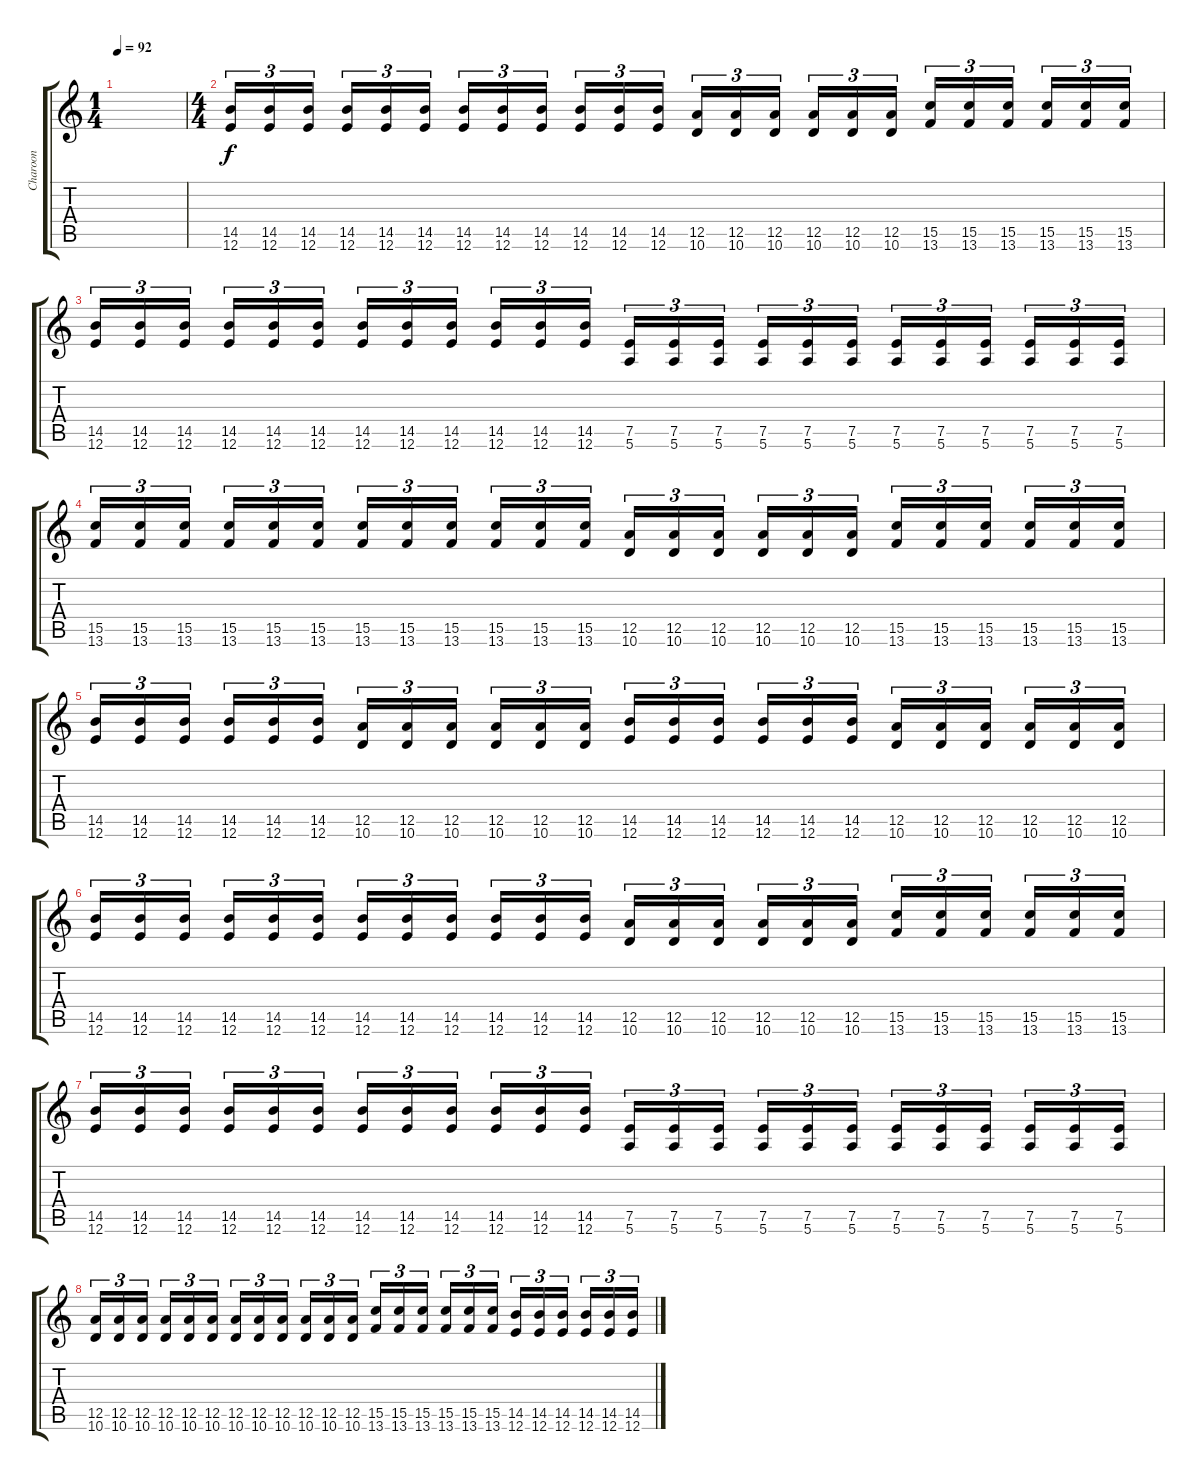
\track ("Charoon " "Charoon ") {instrument distortionguitar}
\staff {score tabs}
\tuning (E4 B3 G3 D3 A2 E2) {hide}
\ts (1 4)
\tempo 92
\clef g2
\ks c
|
\ts (4 4)
(14.5 12.6).16{tu (3 2)} (14.5 12.6).16{tu (3 2)} (14.5 12.6).16{tu (3 2)} (14.5 12.6).16{tu (3 2)} (14.5 12.6).16{tu (3 2)} (14.5 12.6).16{tu (3 2)} (14.5 12.6).16{tu (3 2)} (14.5 12.6).16{tu (3 2)} (14.5 12.6).16{tu (3 2)} (14.5 12.6).16{tu (3 2)} (14.5 12.6).16{tu (3 2)} (14.5 12.6).16{tu (3 2)} (12.5 10.6).16{tu (3 2)} (12.5 10.6).16{tu (3 2)} (12.5 10.6).16{tu (3 2)} (12.5 10.6).16{tu (3 2)} (12.5 10.6).16{tu (3 2)} (12.5 10.6).16{tu (3 2)} (15.5 13.6).16{tu (3 2)} (15.5 13.6).16{tu (3 2)} (15.5 13.6).16{tu (3 2)} (15.5 13.6).16{tu (3 2)} (15.5 13.6).16{tu (3 2)} (15.5 13.6).16{tu (3 2)} |
(14.5 12.6).16{tu (3 2)} (14.5 12.6).16{tu (3 2)} (14.5 12.6).16{tu (3 2)} (14.5 12.6).16{tu (3 2)} (14.5 12.6).16{tu (3 2)} (14.5 12.6).16{tu (3 2)} (14.5 12.6).16{tu (3 2)} (14.5 12.6).16{tu (3 2)} (14.5 12.6).16{tu (3 2)} (14.5 12.6).16{tu (3 2)} (14.5 12.6).16{tu (3 2)} (14.5 12.6).16{tu (3 2)} (7.5 5.6).16{tu (3 2)} (7.5 5.6).16{tu (3 2)} (7.5 5.6).16{tu (3 2)} (7.5 5.6).16{tu (3 2)} (7.5 5.6).16{tu (3 2)} (7.5 5.6).16{tu (3 2)} (7.5 5.6).16{tu (3 2)} (7.5 5.6).16{tu (3 2)} (7.5 5.6).16{tu (3 2)} (7.5 5.6).16{tu (3 2)} (7.5 5.6).16{tu (3 2)} (7.5 5.6).16{tu (3 2)} |
(15.5 13.6).16{tu (3 2)} (15.5 13.6).16{tu (3 2)} (15.5 13.6).16{tu (3 2)} (15.5 13.6).16{tu (3 2)} (15.5 13.6).16{tu (3 2)} (15.5 13.6).16{tu (3 2)} (15.5 13.6).16{tu (3 2)} (15.5 13.6).16{tu (3 2)} (15.5 13.6).16{tu (3 2)} (15.5 13.6).16{tu (3 2)} (15.5 13.6).16{tu (3 2)} (15.5 13.6).16{tu (3 2)} (12.5 10.6).16{tu (3 2)} (12.5 10.6).16{tu (3 2)} (12.5 10.6).16{tu (3 2)} (12.5 10.6).16{tu (3 2)} (12.5 10.6).16{tu (3 2)} (12.5 10.6).16{tu (3 2)} (15.5 13.6).16{tu (3 2)} (15.5 13.6).16{tu (3 2)} (15.5 13.6).16{tu (3 2)} (15.5 13.6).16{tu (3 2)} (15.5 13.6).16{tu (3 2)} (15.5 13.6).16{tu (3 2)} |
(14.5 12.6).16{tu (3 2)} (14.5 12.6).16{tu (3 2)} (14.5 12.6).16{tu (3 2)} (14.5 12.6).16{tu (3 2)} (14.5 12.6).16{tu (3 2)} (14.5 12.6).16{tu (3 2)} (12.5 10.6).16{tu (3 2)} (12.5 10.6).16{tu (3 2)} (12.5 10.6).16{tu (3 2)} (12.5 10.6).16{tu (3 2)} (12.5 10.6).16{tu (3 2)} (12.5 10.6).16{tu (3 2)} (14.5 12.6).16{tu (3 2)} (14.5 12.6).16{tu (3 2)} (14.5 12.6).16{tu (3 2)} (14.5 12.6).16{tu (3 2)} (14.5 12.6).16{tu (3 2)} (14.5 12.6).16{tu (3 2)} (12.5 10.6).16{tu (3 2)} (12.5 10.6).16{tu (3 2)} (12.5 10.6).16{tu (3 2)} (12.5 10.6).16{tu (3 2)} (12.5 10.6).16{tu (3 2)} (12.5 10.6).16{tu (3 2)} |
(14.5 12.6).16{tu (3 2)} (14.5 12.6).16{tu (3 2)} (14.5 12.6).16{tu (3 2)} (14.5 12.6).16{tu (3 2)} (14.5 12.6).16{tu (3 2)} (14.5 12.6).16{tu (3 2)} (14.5 12.6).16{tu (3 2)} (14.5 12.6).16{tu (3 2)} (14.5 12.6).16{tu (3 2)} (14.5 12.6).16{tu (3 2)} (14.5 12.6).16{tu (3 2)} (14.5 12.6).16{tu (3 2)} (12.5 10.6).16{tu (3 2)} (12.5 10.6).16{tu (3 2)} (12.5 10.6).16{tu (3 2)} (12.5 10.6).16{tu (3 2)} (12.5 10.6).16{tu (3 2)} (12.5 10.6).16{tu (3 2)} (15.5 13.6).16{tu (3 2)} (15.5 13.6).16{tu (3 2)} (15.5 13.6).16{tu (3 2)} (15.5 13.6).16{tu (3 2)} (15.5 13.6).16{tu (3 2)} (15.5 13.6).16{tu (3 2)} |
(14.5 12.6).16{tu (3 2)} (14.5 12.6).16{tu (3 2)} (14.5 12.6).16{tu (3 2)} (14.5 12.6).16{tu (3 2)} (14.5 12.6).16{tu (3 2)} (14.5 12.6).16{tu (3 2)} (14.5 12.6).16{tu (3 2)} (14.5 12.6).16{tu (3 2)} (14.5 12.6).16{tu (3 2)} (14.5 12.6).16{tu (3 2)} (14.5 12.6).16{tu (3 2)} (14.5 12.6).16{tu (3 2)} (7.5 5.6).16{tu (3 2)} (7.5 5.6).16{tu (3 2)} (7.5 5.6).16{tu (3 2)} (7.5 5.6).16{tu (3 2)} (7.5 5.6).16{tu (3 2)} (7.5 5.6).16{tu (3 2)} (7.5 5.6).16{tu (3 2)} (7.5 5.6).16{tu (3 2)} (7.5 5.6).16{tu (3 2)} (7.5 5.6).16{tu (3 2)} (7.5 5.6).16{tu (3 2)} (7.5 5.6).16{tu (3 2)} |
(12.5 10.6).16{tu (3 2)} (12.5 10.6).16{tu (3 2)} (12.5 10.6).16{tu (3 2)} (12.5 10.6).16{tu (3 2)} (12.5 10.6).16{tu (3 2)} (12.5 10.6).16{tu (3 2)} (12.5 10.6).16{tu (3 2)} (12.5 10.6).16{tu (3 2)} (12.5 10.6).16{tu (3 2)} (12.5 10.6).16{tu (3 2)} (12.5 10.6).16{tu (3 2)} (12.5 10.6).16{tu (3 2)} (15.5 13.6).16{tu (3 2)} (15.5 13.6).16{tu (3 2)} (15.5 13.6).16{tu (3 2)} (15.5 13.6).16{tu (3 2)} (15.5 13.6).16{tu (3 2)} (15.5 13.6).16{tu (3 2)} (14.5 12.6).16{tu (3 2)} (14.5 12.6).16{tu (3 2)} (14.5 12.6).16{tu (3 2)} (14.5 12.6).16{tu (3 2)} (14.5 12.6).16{tu (3 2)} (14.5 12.6).16{tu (3 2)}
